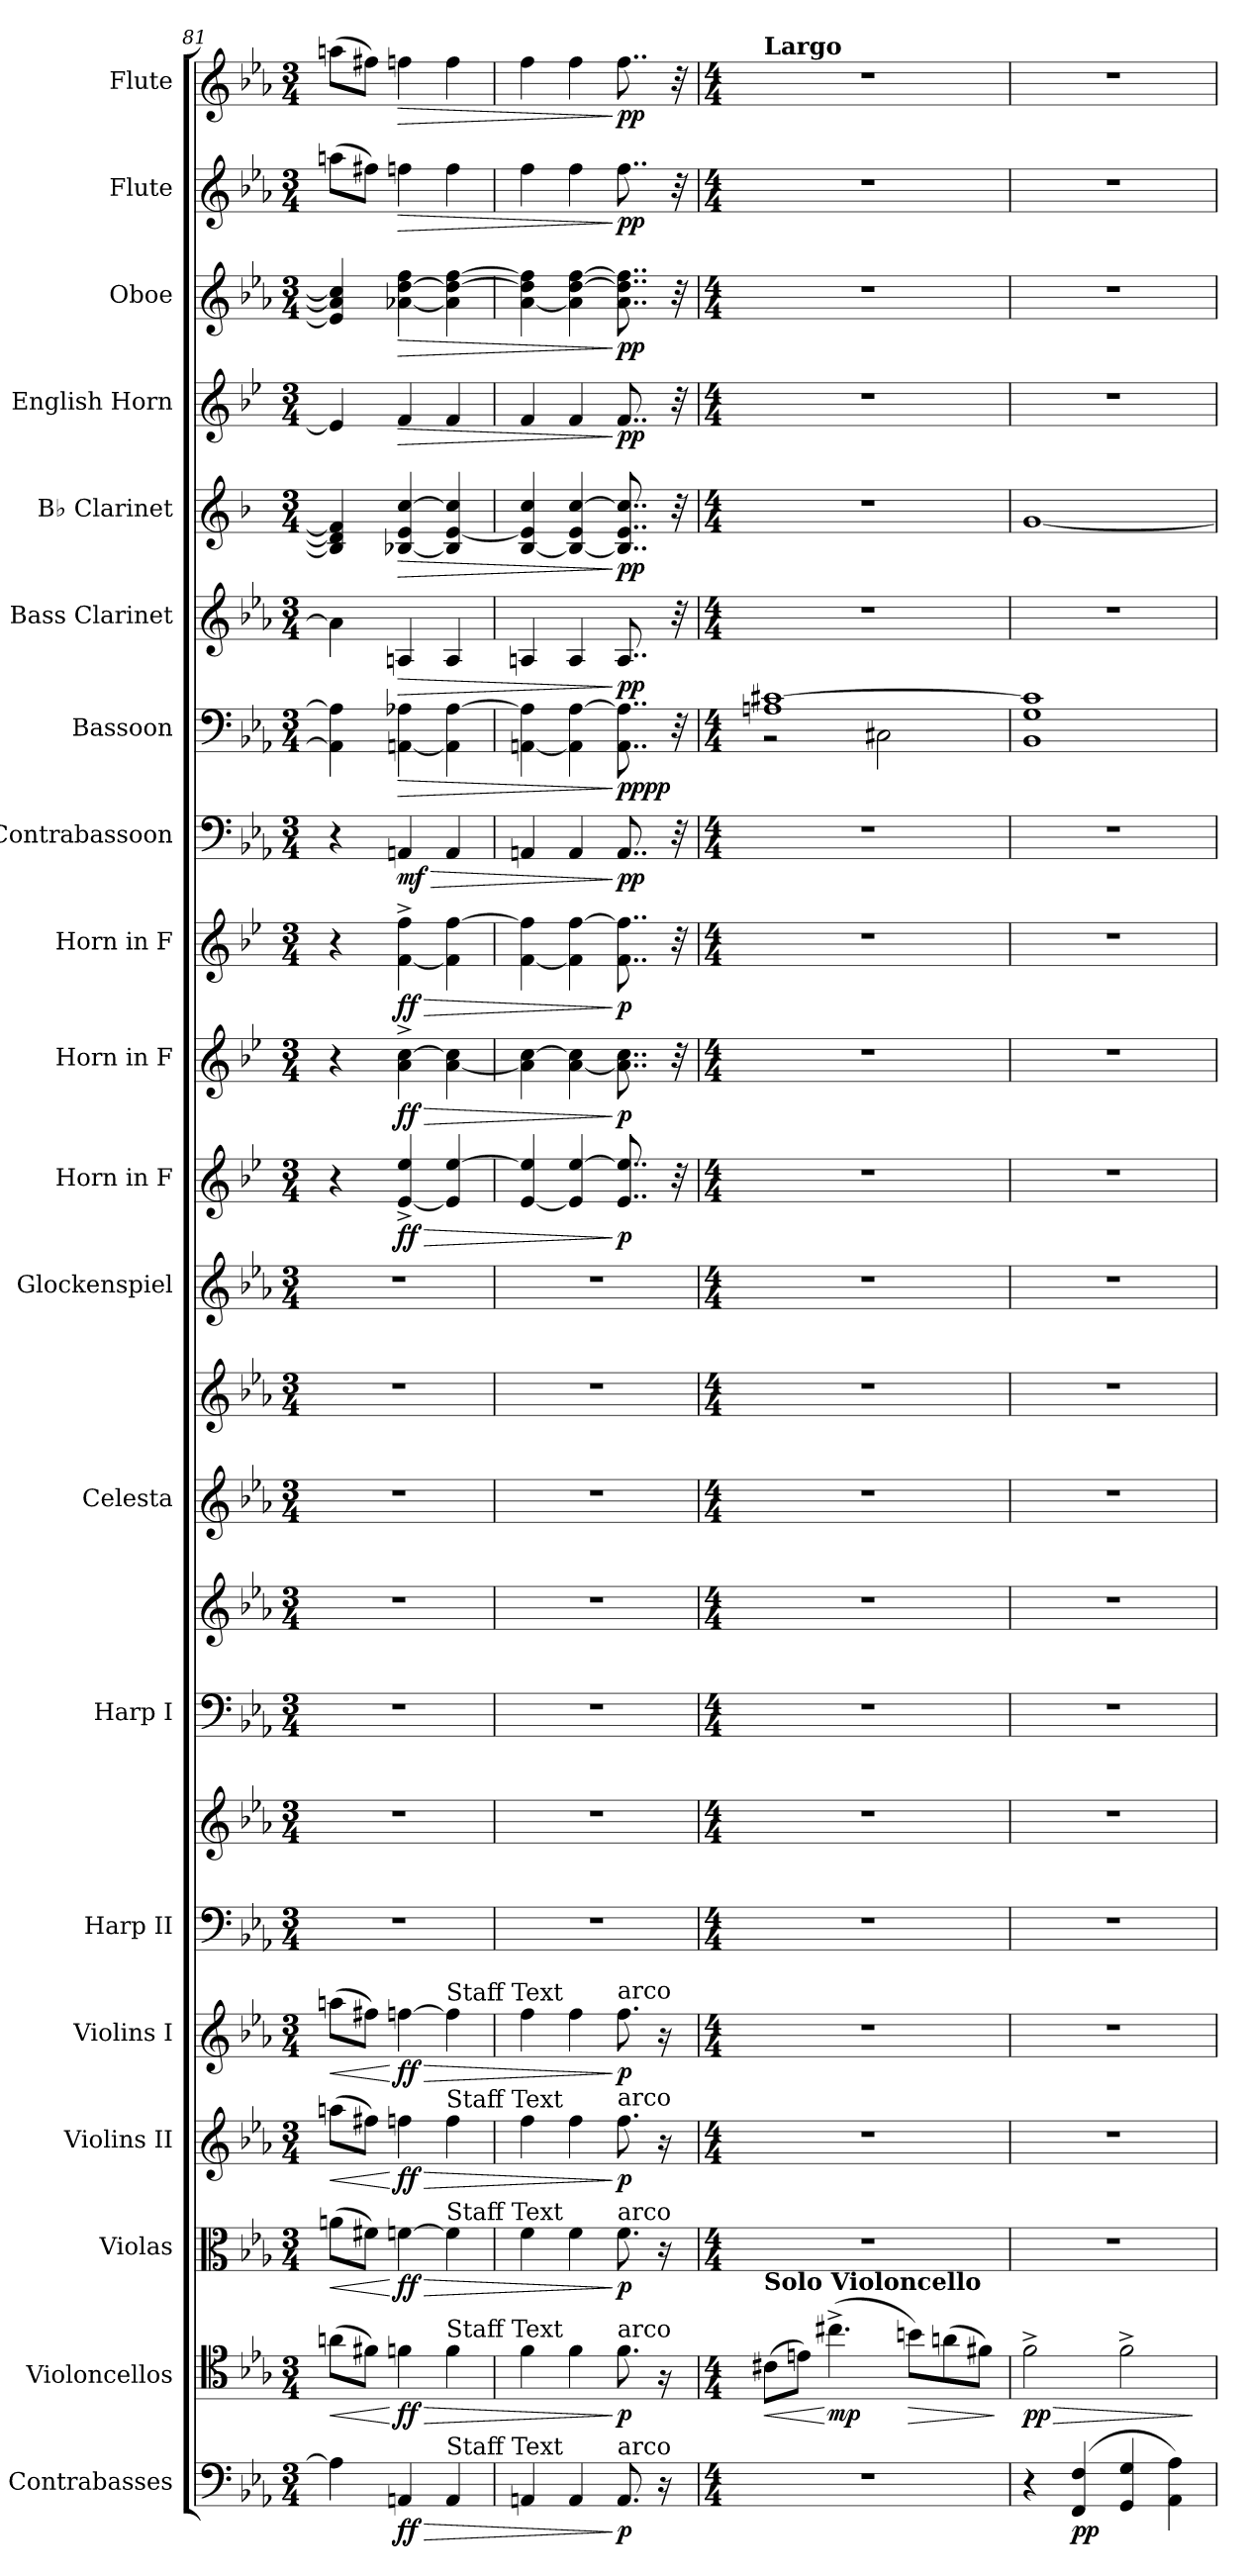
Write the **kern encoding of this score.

**kern	**dynam	**kern	**dynam	**kern	**dynam	**kern	**dynam	**kern	**dynam	**kern	**kern	**kern	**kern	**kern	**kern	**kern	**kern	**dynam	**kern	**dynam	**kern	**dynam	**kern	**dynam	**kern	**dynam	**kern	**dynam	**kern	**dynam	**kern	**dynam	**kern	**dynam	**kern	**dynam	**kern	**dynam
*part20	*part20	*part19	*part19	*part18	*part18	*part17	*part17	*part16	*part16	*part15	*part15	*part14	*part14	*part13	*part13	*part12	*part11	*part11	*part10	*part10	*part9	*part9	*part8	*part8	*part7	*part7	*part6	*part6	*part5	*part5	*part4	*part4	*part3	*part3	*part2	*part2	*part1	*part1
*staff23	*staff23	*staff22	*staff22	*staff21	*staff21	*staff20	*staff20	*staff19	*staff19	*staff18	*staff17	*staff16	*staff15	*staff14	*staff13	*staff12	*staff11	*staff11	*staff10	*staff10	*staff9	*staff9	*staff8	*staff8	*staff7	*staff7	*staff6	*staff6	*staff5	*staff5	*staff4	*staff4	*staff3	*staff3	*staff2	*staff2	*staff1	*staff1
*I"Contrabasses	*	*I"Violoncellos	*	*I"Violas	*	*I"Violins II	*	*I"Violins I	*	*I"Harp II	*	*I"Harp I	*	*I"Celesta	*	*I"Glockenspiel	*I"Horn in F	*	*I"Horn in F	*	*I"Horn in F	*	*I"Contrabassoon	*	*I"Bassoon	*	*I"Bass Clarinet	*	*I"B♭ Clarinet	*	*I"English Horn	*	*I"Oboe	*	*I"Flute	*	*I"Flute	*
*I'Cbs.	*	*I'Vcs.	*	*I'Vlas.	*	*I'Vlns.	*	*I'Vlns.	*	*I'Hrp.	*	*I'Hrp.	*	*I'Cel.	*	*I'Glk.	*	*	*	*	*	*	*I'Cbsn.	*	*I'Bsn.	*	*I'B. Cl.	*	*I'B♭ Cl.	*	*I'E. Hn.	*	*I'Ob.	*	*I'Fl.	*	*I'Fl.	*
*clefF4	*	*clefC4	*	*clefC3	*	*clefG2	*	*clefG2	*	*clefF4	*clefG2	*clefF4	*clefG2	*clefG2	*clefG2	*clefG2	*clefG2	*	*clefG2	*	*clefG2	*	*clefF4	*	*clefF4	*	*clefG2	*	*clefG2	*	*clefG2	*	*clefG2	*	*clefG2	*	*clefG2	*
*ITrd7c12	*	*	*	*	*	*	*	*	*	*	*	*	*	*ITrd-7c-12	*ITrd-7c-12	*ITrd-14c-24	*ITrd4c7	*	*ITrd4c7	*	*ITrd4c7	*	*ITrd7c12	*	*	*	*ITrd8c14	*	*ITrd1c2	*	*ITrd4c7	*	*	*	*	*	*	*
*k[b-e-a-]	*	*k[b-e-a-]	*	*k[b-e-a-]	*	*k[b-e-a-]	*	*k[b-e-a-]	*	*k[b-e-a-]	*k[b-e-a-]	*k[b-e-a-]	*k[b-e-a-]	*k[b-e-a-]	*k[b-e-a-]	*k[b-e-a-]	*k[b-e-a-]	*	*k[b-e-a-]	*	*k[b-e-a-]	*	*k[b-e-a-]	*	*k[b-e-a-]	*	*k[b-e-a-]	*	*k[b-e-a-]	*	*k[b-e-a-]	*	*k[b-e-a-]	*	*k[b-e-a-]	*	*k[b-e-a-]	*
*M3/4	*	*M3/4	*	*M3/4	*	*M3/4	*	*M3/4	*	*M3/4	*M3/4	*M3/4	*M3/4	*M3/4	*M3/4	*M3/4	*M3/4	*	*M3/4	*	*M3/4	*	*M3/4	*	*M3/4	*	*M3/4	*	*M3/4	*	*M3/4	*	*M3/4	*	*M3/4	*	*M3/4	*
=81	=81	=81	=81	=81	=81	=81	=81	=81	=81	=81	=81	=81	=81	=81	=81	=81	=81	=81	=81	=81	=81	=81	=81	=81	=81	=81	=81	=81	=81	=81	=81	=81	=81	=81	=81	=81	=81	=81
!	!	!	!LO:HP:b	!	!LO:HP:b	!	!LO:HP:b	!	!LO:HP:b	!	!	!	!	!	!	!	!	!	!	!	!	!	!	!	!	!	!	!	!	!	!	!	!	!	!	!	!	!
4AA\]	.	(8an\L	<	(8an\L	<	(8aan\L	<	(8aan\L	<	2.r	2.r	2.r	2.r	2.r	2.r	2.r	4r	.	4r	.	4r	.	4r	.	4AA\] 4A\]	.	4A\]	.	4A/] 4c#/] 4e/]	.	4An/]	.	4e/] 4a/] 4cc#/]	.	(8aan\L	.	(8aan\L	.
*	*	*	*	*	*	*	*	*	*	*	*	*	*	*	*	*	*	*	*	*	*	*	*	*	*	*	*	*	*	*	*	*	*	*	*	*	*MM44	*
.	.	8f#X\J)	.	8f#X\J)	.	8ff#X\J)	.	8ff#X\J)	.	.	.	.	.	.	.	.	.	.	.	.	.	.	.	.	.	.	.	.	.	.	.	.	.	.	8ff#X\J)	.	8ff#X\J)	.
!	!LO:HP:b	!	!LO:HP:n=1:b	!	!LO:HP:n=1:b	!	!LO:HP:n=1:b	!	!LO:HP:n=1:b	!	!	!	!	!	!	!	!	!LO:HP:b	!	!LO:HP:b	!	!LO:HP:b	!	!LO:HP:b	!	!LO:HP:b	!	!LO:HP:b	!	!LO:HP:b	!	!LO:HP:b	!	!LO:HP:b	!	!LO:HP:b	!	!LO:HP:b
!	!LO:DY:n=1:b	!	!LO:DY:n=1:b	!	!LO:DY:n=1:b	!	!LO:DY:n=1:b	!	!LO:DY:n=1:b	!	!	!	!	!	!	!	!	!LO:DY:n=1:b	!	!	!	!	!	!	!	!	!	!	!	!	!	!	!	!	!	!	!	!
!	!	!	!	!	!	!	!	!	!	!	!	!	!	!	!	!	!	!LO:DY:n=2:b	!	!LO:DY:n=1:b	!	!	!	!	!	!	!	!	!	!	!	!	!	!	!	!	!	!
!	!	!	!	!	!	!	!	!	!	!	!	!	!	!	!	!	!	!	!	!LO:DY:n=2:b	!	!LO:DY:n=1:b	!	!	!	!	!	!	!	!	!	!	!	!	!	!	!	!
!	!	!	!	!	!	!	!	!	!	!	!	!	!	!	!	!	!	!	!	!	!	!LO:DY:n=2:b	!	!LO:DY:n=1:b	!	!	!	!	!	!	!	!	!	!	!	!	!	!
4AAAn/	> ff	4fn\	[ > ff	[4fn\	[ > ff	4ffn\	[ > ff	[4ffn\	[ > ff	.	.	.	.	.	.	.	[4A-/^ 4a-/^	> f f	4d\^ [4f\^	> f f	[4B-\^ 4b-\^	> f f	4AAAn/	> mf	[4AAn\ 4A-X\	>	4AAn/	>	[4A-X/ 4d/ [4b-/	>	4B-/	>	[4a-X\ [4dd\ 4ff\	>	4ffn\	>	4ffn\	>
!	!	!	!	!	!	!	!	!LO:TX:a:t=Staff Text	!	!	!	!	!	!	!	!	!	!	!	!	!	!	!	!	!	!	!	!	!	!	!	!	!	!	!	!	!	!
!	!	!	!	!	!	!LO:TX:a:t=Staff Text	!	!	!	!	!	!	!	!	!	!	!	!	!	!	!	!	!	!	!	!	!	!	!	!	!	!	!	!	!	!	!	!
!	!	!	!	!LO:TX:a:t=Staff Text	!	!	!	!	!	!	!	!	!	!	!	!	!	!	!	!	!	!	!	!	!	!	!	!	!	!	!	!	!	!	!	!	!	!
!	!	!LO:TX:a:t=Staff Text	!	!	!	!	!	!	!	!	!	!	!	!	!	!	!	!	!	!	!	!	!	!	!	!	!	!	!	!	!	!	!	!	!	!	!	!
!LO:TX:a:t=Staff Text	!	!	!	!	!	!	!	!	!	!	!	!	!	!	!	!	!	!	!	!	!	!	!	!	!	!	!	!	!	!	!	!	!	!	!	!	!	!
4AAA/	.	4f\	.	4f\]	.	4ff\	.	4ff\]	.	.	.	.	.	.	.	.	4A-/] [4a-/	.	[4d\ 4f\]	.	4B-\] [4b-\	.	4AAA/	.	4AA\] [4A-\	.	4AA/	.	4A-/] [4d/ 4b-/]	.	4B-/	.	4a-\] 4dd\_ [4ff\	.	4ff\	.	4ff\	.
=82	=82	=82	=82	=82	=82	=82	=82	=82	=82	=82	=82	=82	=82	=82	=82	=82	=82	=82	=82	=82	=82	=82	=82	=82	=82	=82	=82	=82	=82	=82	=82	=82	=82	=82	=82	=82	=82	=82
4AAAn/	.	4f\	.	4f\	.	4ff\	.	4ff\	.	2.r	2.r	2.r	2.r	2.r	2.r	2.r	[4A-/ 4a-/]	.	4d\] [4f\	.	[4B-\ 4b-\]	.	4AAAn/	.	[4AAn\ 4A-\]	.	4AAn/	.	[4A-/ 4d/] 4b-/	.	4B-/	.	[4a-\ 4dd\] 4ff\]	.	4ff\	.	4ff\	.
4AAA/	.	4f\	.	4f\	.	4ff\	.	4ff\	.	.	.	.	.	.	.	.	4A-/] [4a-/	.	[4d\ 4f\]	.	4B-\] [4b-\	.	4AAA/	.	4AA\] [4A-\	.	4AA/	.	4A-/_ 4d/ [4b-/	.	4B-/	.	4a-\] [4dd\ [4ff\	.	4ff\	.	4ff\	.
!	!	!	!	!	!	!	!	!LO:TX:a:t=arco	!	!	!	!	!	!	!	!	!	!	!	!	!	!	!	!	!	!	!	!	!	!	!	!	!	!	!	!	!	!
!	!	!	!	!	!	!LO:TX:a:t=arco	!	!	!	!	!	!	!	!	!	!	!	!	!	!	!	!	!	!	!	!	!	!	!	!	!	!	!	!	!	!	!	!
!	!	!	!	!LO:TX:a:t=arco	!	!	!	!	!	!	!	!	!	!	!	!	!	!	!	!	!	!	!	!	!	!	!	!	!	!	!	!	!	!	!	!	!	!
!	!	!LO:TX:a:t=arco	!	!	!	!	!	!	!	!	!	!	!	!	!	!	!	!	!	!	!	!	!	!	!	!	!	!	!	!	!	!	!	!	!	!	!	!
!LO:TX:a:t=arco	!	!	!	!	!	!	!	!	!	!	!	!	!	!	!	!	!	!	!	!	!	!	!	!	!	!	!	!	!	!	!	!	!	!	!	!	!	!
!	!LO:DY:n=1:b	!	!LO:DY:n=1:b	!	!LO:DY:n=1:b	!	!LO:DY:n=1:b	!	!LO:DY:n=1:b	!	!	!	!	!	!	!	!	!LO:DY:n=1:b	!	!LO:DY:n=1:b	!	!LO:DY:n=1:b	!	!LO:DY:n=1:b	!	!LO:DY:n=1:b	!	!	!	!	!	!	!	!	!	!	!	!
!	!	!	!	!	!	!	!	!	!	!	!	!	!	!	!	!	!	!	!	!	!	!	!	!	!	!LO:DY:n=2:b	!	!LO:DY:n=1:b	!	!LO:DY:n=1:b	!	!LO:DY:n=1:b	!	!LO:DY:n=1:b	!	!LO:DY:n=1:b	!	!LO:DY:n=1:b
8.AAA/	] p	8.f\	] p	8.f\	] p	8.ff\	] p	8.ff\	] p	.	.	.	.	.	.	.	8..A-/ 8..a-/]	] p	8..d\] 8..f\	] p	8..B-\ 8..b-\]	] p	8..AAA/	] pp	8..AA\ 8..A-\]	] pp pp	8..AA/	] pp	8..A-/] 8..d/ 8..b-/]	] pp	8..B-/	] pp	8..a-\ 8..dd\] 8..ff\]	] pp	8..ff\	] pp	8..ff\	] pp
16r	.	16r	.	16r	.	16r	.	16r	.	.	.	.	.	.	.	.	.	.	.	.	.	.	.	.	.	.	.	.	.	.	.	.	.	.	.	.	.	.
.	.	.	.	.	.	.	.	.	.	.	.	.	.	.	.	.	32r	.	32r	.	32r	.	32r	.	32r	.	32r	.	32r	.	32r	.	32r	.	32r	.	32r	.
=83	=83	=83	=83	=83	=83	=83	=83	=83	=83	=83	=83	=83	=83	=83	=83	=83	=83	=83	=83	=83	=83	=83	=83	=83	=83	=83	=83	=83	=83	=83	=83	=83	=83	=83	=83	=83	=83	=83
*M4/4	*	*M4/4	*	*M4/4	*	*M4/4	*	*M4/4	*	*M4/4	*M4/4	*M4/4	*M4/4	*M4/4	*M4/4	*M4/4	*M4/4	*	*M4/4	*	*M4/4	*	*M4/4	*	*M4/4	*	*M4/4	*	*M4/4	*	*M4/4	*	*M4/4	*	*M4/4	*	*M4/4	*
*	*	*	*	*	*	*	*	*	*	*	*	*	*	*	*	*	*	*	*	*	*	*	*	*	*	*	*	*	*	*	*	*	*	*	*	*	*MM44	*
!	!	!	!	!	!	!	!	!	!	!	!	!	!	!	!	!	!	!	!	!	!	!	!	!	!	!	!	!	!	!	!	!	!	!	!	!	!LO:TX:a:B:t=Largo	!
!	!	!LO:TX:a:B:t=Solo Violoncello	!	!	!	!	!	!	!	!	!	!	!	!	!	!	!	!	!	!	!	!	!	!	!	!	!	!	!	!	!	!	!	!	!	!	!	!
!	!	!	!LO:HP:b	!	!	!	!	!	!	!	!	!	!	!	!	!	!	!	!	!	!	!	!	!	!	!	!	!	!	!	!	!	!	!	!	!	!	!
*	*	*	*	*	*	*	*	*	*	*	*	*	*	*	*	*	*	*	*	*	*	*	*	*	*^	*	*	*	*	*	*	*	*	*	*	*	*	*
1r	.	(8c#X\L	<	1r	.	1r	.	1r	.	1r	1r	1r	1r	1r	1r	1r	1r	.	1r	.	1r	.	1r	.	1An [1c#X	2r	.	1r	.	1r	.	1r	.	1r	.	1r	.	1r	.
.	.	8en\J)	.	.	.	.	.	.	.	.	.	.	.	.	.	.	.	.	.	.	.	.	.	.	.	.	.	.	.	.	.	.	.	.	.	.	.	.	.
!	!	!	!LO:DY:n=1:b	!	!	!	!	!	!	!	!	!	!	!	!	!	!	!	!	!	!	!	!	!	!	!	!	!	!	!	!	!	!	!	!	!	!	!	!
.	.	(4.cc#X^\	[ mp	.	.	.	.	.	.	.	.	.	.	.	.	.	.	.	.	.	.	.	.	.	.	.	.	.	.	.	.	.	.	.	.	.	.	.	.
.	.	.	.	.	.	.	.	.	.	.	.	.	.	.	.	.	.	.	.	.	.	.	.	.	.	2C#X\	.	.	.	.	.	.	.	.	.	.	.	.	.
!	!	!	!LO:HP:b	!	!	!	!	!	!	!	!	!	!	!	!	!	!	!	!	!	!	!	!	!	!	!	!	!	!	!	!	!	!	!	!	!	!	!	!
.	.	8bn\L)	>	.	.	.	.	.	.	.	.	.	.	.	.	.	.	.	.	.	.	.	.	.	.	.	.	.	.	.	.	.	.	.	.	.	.	.	.
.	.	(8an\	.	.	.	.	.	.	.	.	.	.	.	.	.	.	.	.	.	.	.	.	.	.	.	.	.	.	.	.	.	.	.	.	.	.	.	.	.
.	.	8f#X\J)	.	.	.	.	.	.	.	.	.	.	.	.	.	.	.	.	.	.	.	.	.	.	.	.	.	.	.	.	.	.	.	.	.	.	.	.	.
*	*	*	*	*	*	*	*	*	*	*	*	*	*	*	*	*	*	*	*	*	*	*	*	*	*v	*v	*	*	*	*	*	*	*	*	*	*	*	*	*
.	.	.	]	.	.	.	.	.	.	.	.	.	.	.	.	.	.	.	.	.	.	.	.	.	.	.	.	.	.	.	.	.	.	.	.	.	.	.
=84	=84	=84	=84	=84	=84	=84	=84	=84	=84	=84	=84	=84	=84	=84	=84	=84	=84	=84	=84	=84	=84	=84	=84	=84	=84	=84	=84	=84	=84	=84	=84	=84	=84	=84	=84	=84	=84	=84
!	!	!	!LO:HP:b	!	!	!	!	!	!	!	!	!	!	!	!	!	!	!	!	!	!	!	!	!	!	!	!	!	!	!	!	!	!	!	!	!	!	!
!	!	!	!LO:DY:n=1:b	!	!	!	!	!	!	!	!	!	!	!	!	!	!	!	!	!	!	!	!	!	!	!	!	!	!	!	!	!	!	!	!	!	!	!
4r	.	2f^\	> pp	1r	.	1r	.	1r	.	1r	1r	1r	1r	1r	1r	1r	1r	.	1r	.	1r	.	1r	.	1BB- 1G 1c#]	.	1r	.	[1f	.	1r	.	1r	.	1r	.	1r	.
!	!LO:DY:b	!	!	!	!	!	!	!	!	!	!	!	!	!	!	!	!	!	!	!	!	!	!	!	!	!	!	!	!	!	!	!	!	!	!	!	!	!
(4FFF/ 4FF/	pp	.	.	.	.	.	.	.	.	.	.	.	.	.	.	.	.	.	.	.	.	.	.	.	.	.	.	.	.	.	.	.	.	.	.	.	.	.
4GGG/ 4GG/	.	2f^\	.	.	.	.	.	.	.	.	.	.	.	.	.	.	.	.	.	.	.	.	.	.	.	.	.	.	.	.	.	.	.	.	.	.	.	.
4AAA-\ 4AA-\)	.	.	.	.	.	.	.	.	.	.	.	.	.	.	.	.	.	.	.	.	.	.	.	.	.	.	.	.	.	.	.	.	.	.	.	.	.	.
.	.	.	]	.	.	.	.	.	.	.	.	.	.	.	.	.	.	.	.	.	.	.	.	.	.	.	.	.	.	.	.	.	.	.	.	.	.	.
=	=	=	=	=	=	=	=	=	=	=	=	=	=	=	=	=	=	=	=	=	=	=	=	=	=	=	=	=	=	=	=	=	=	=	=	=	=	=
*-	*-	*-	*-	*-	*-	*-	*-	*-	*-	*-	*-	*-	*-	*-	*-	*-	*-	*-	*-	*-	*-	*-	*-	*-	*-	*-	*-	*-	*-	*-	*-	*-	*-	*-	*-	*-	*-	*-
